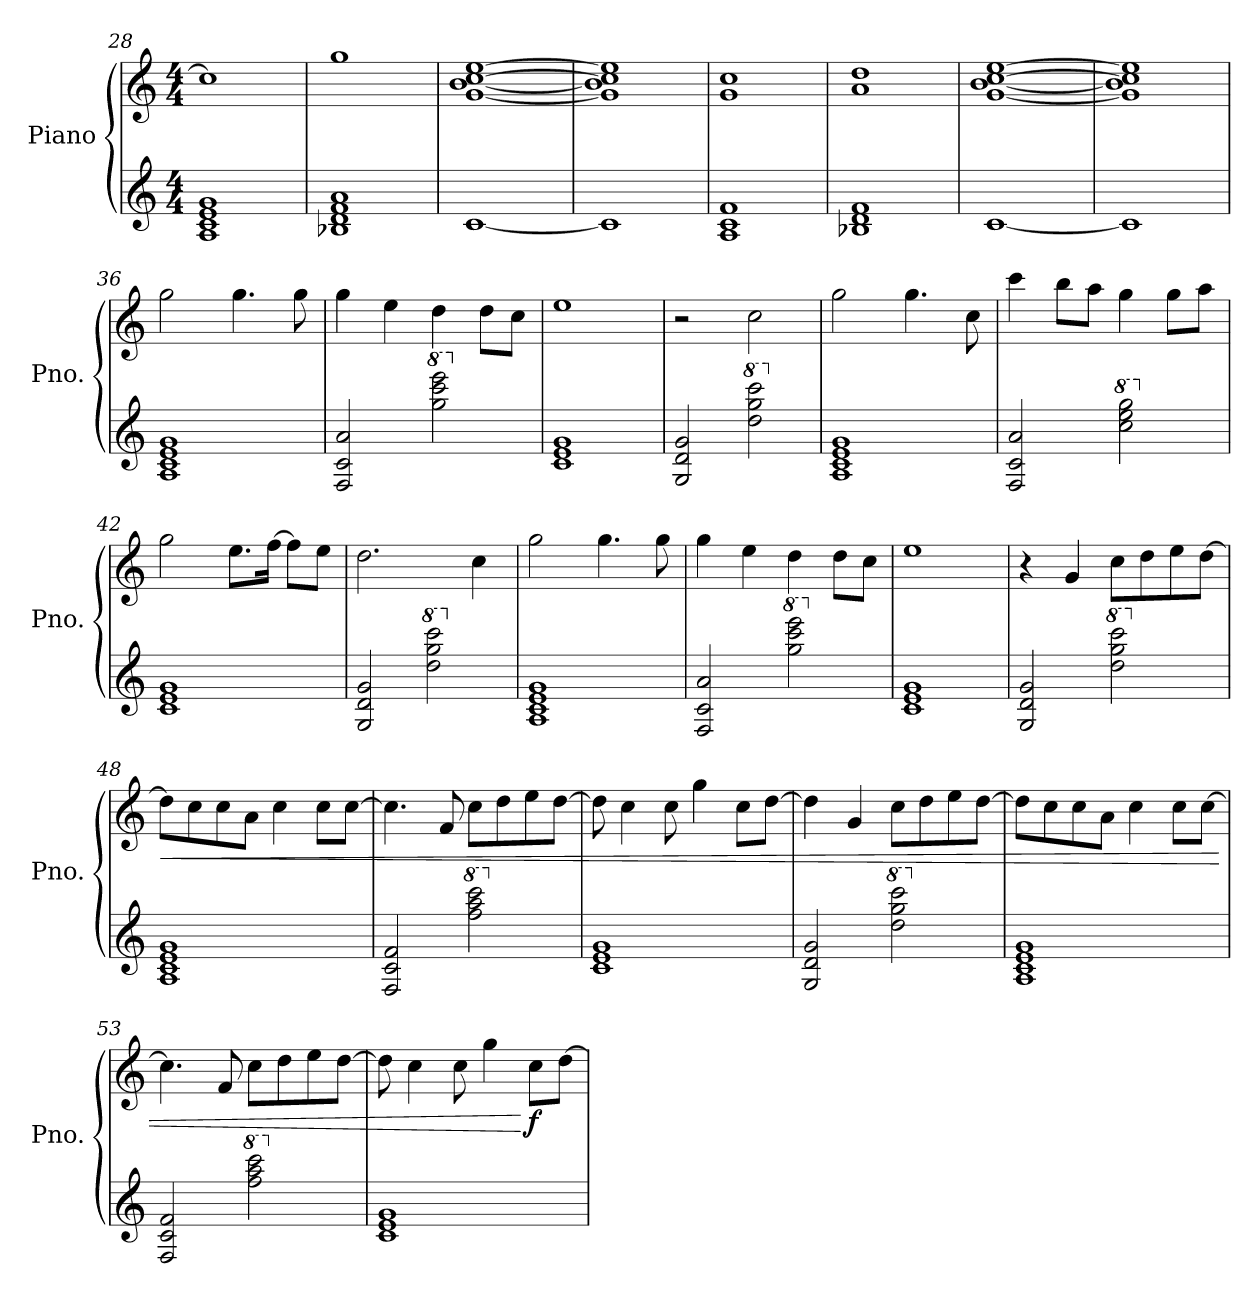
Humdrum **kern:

**kern	**kern	**dynam
*part1	*part1	*part1
*staff2	*staff1	*staff1/2
*I"Piano	*	*
*I'Pno.	*	*
*clefG2	*clefG2	*
*k[]	*k[]	*
*M4/4	*M4/4	*
=28	=28	=28
1A 1c 1e 1g	1cc]	.
=29	=29	=29
1B-X 1d 1f 1a	1gg	.
=30	=30	=30
[1c	[1g [1b [1cc [1ee	.
=31	=31	=31
1c]	1g] 1b] 1cc] 1ee]	.
=32	=32	=32
1A 1c 1f	1g 1cc	.
=33	=33	=33
1B-X 1d 1f	1a 1dd	.
=34	=34	=34
[1c	[1g [1b [1cc [1ee	.
=35	=35	=35
1c]	1g] 1b] 1cc] 1ee]	.
=36	=36	=36
1A 1c 1e 1g	2gg\	.
.	4.gg\	.
.	8gg\	.
=37	=37	=37
2F/ 2c/ 2a/	4gg\	.
.	4ee\	.
*8va	*	*
2ggg\ 2cccc\ 2eeee\	4dd\	.
.	8dd\L	.
.	8cc\J	.
=38	=38	=38
*X8va	*	*
1c 1e 1g	1ee	.
!!LO:LB:g=z
=39	=39	=39
2G/ 2d/ 2g/	2r	.
*8va	*	*
2ddd\ 2ggg\ 2cccc\	2cc\	.
=40	=40	=40
*X8va	*	*
1A 1c 1e 1g	2gg\	.
.	4.gg\	.
.	8cc\	.
=41	=41	=41
2F/ 2c/ 2a/	4ccc\	.
.	8bb\L	.
.	8aa\J	.
*8va	*	*
2ccc\ 2eee\ 2ggg\	4gg\	.
.	8gg\L	.
.	8aa\J	.
=42	=42	=42
*X8va	*	*
1c 1e 1g	2gg\	.
.	8.ee\L	.
.	[16ff\Jk	.
.	8ff\L]	.
.	8ee\J	.
=43	=43	=43
2G/ 2d/ 2g/	2.dd\	.
*8va	*	*
2ddd\ 2ggg\ 2cccc\	.	.
.	4cc\	.
=44	=44	=44
*X8va	*	*
1A 1c 1e 1g	2gg\	.
.	4.gg\	.
.	8gg\	.
=45	=45	=45
2F/ 2c/ 2a/	4gg\	.
.	4ee\	.
*8va	*	*
2ggg\ 2cccc\ 2eeee\	4dd\	.
.	8dd\L	.
.	8cc\J	.
=46	=46	=46
*X8va	*	*
1c 1e 1g	1ee	.
=47	=47	=47
2G/ 2d/ 2g/	4r	.
.	4g/	.
*8va	*	*
2ddd\ 2ggg\ 2cccc\	8cc\L	.
.	8dd\	.
.	8ee\	.
.	[8dd\J	.
!!LO:PB:g=z
=48	=48	=48
*X8va	*	*
!	!	!LO:HP:b
1A 1c 1e 1g	8dd\L]	<
.	8cc\	.
.	8cc\	.
.	8a\J	.
.	4cc\	.
.	8cc\L	.
.	[8cc\J	.
=49	=49	=49
2F/ 2c/ 2f/	4.cc\]	.
.	8f/	.
*8va	*	*
2fff\ 2aaa\ 2cccc\	8cc\L	.
.	8dd\	.
.	8ee\	.
.	[8dd\J	.
=50	=50	=50
*X8va	*	*
1c 1e 1g	8dd\]	.
.	4cc\	.
.	8cc\	.
.	4gg\	.
.	8cc\L	.
.	[8dd\J	.
=51	=51	=51
2G/ 2d/ 2g/	4dd\]	.
.	4g/	.
*8va	*	*
2ddd\ 2ggg\ 2cccc\	8cc\L	.
.	8dd\	.
.	8ee\	.
.	[8dd\J	.
=52	=52	=52
*X8va	*	*
1A 1c 1e 1g	8dd\L]	.
.	8cc\	.
.	8cc\	.
.	8a\J	.
.	4cc\	.
.	8cc\L	.
.	[8cc\J	.
=53	=53	=53
2F/ 2c/ 2f/	4.cc\]	.
.	8f/	.
*8va	*	*
2fff\ 2aaa\ 2cccc\	8cc\L	.
.	8dd\	.
.	8ee\	.
.	[8dd\J	.
!!LO:LB:g=z
=54	=54	=54
*X8va	*	*
1c 1e 1g	8dd\]	.
.	4cc\	.
.	8cc\	.
.	4gg\	.
!	!	!LO:DY:n=1:b
.	8cc\L	[ f
.	[8dd\J	.
=	=	=
*-	*-	*-
